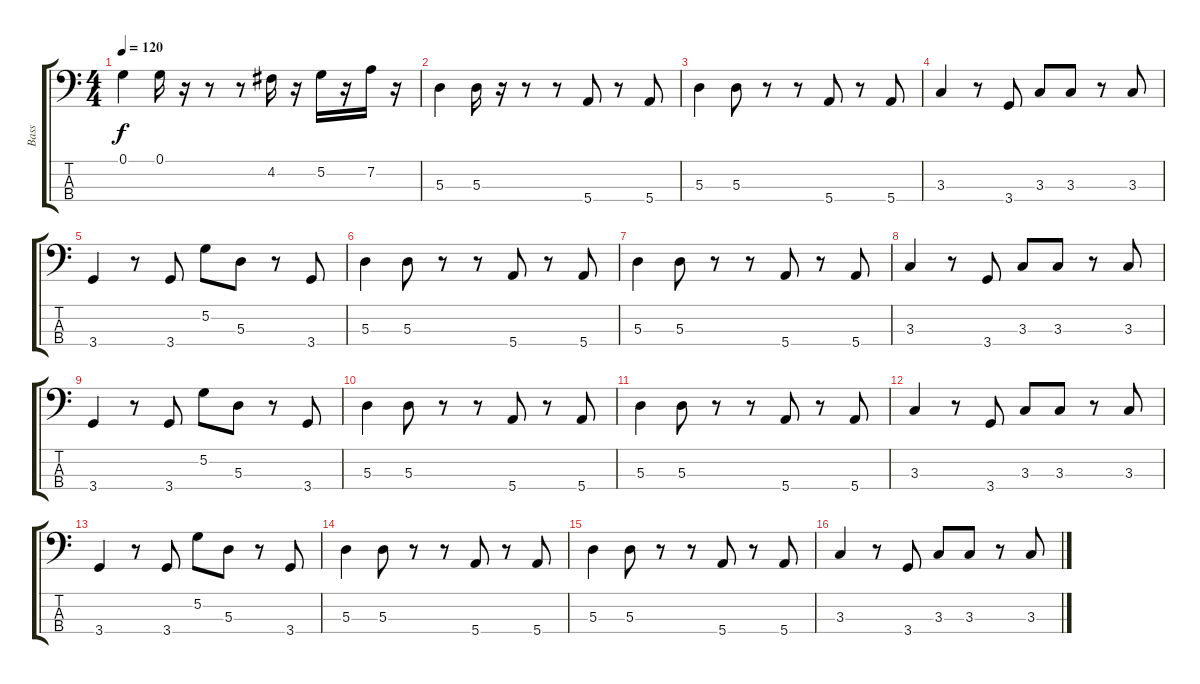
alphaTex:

\track ("Bass" "Bass") {instrument fretlessbass}
\staff {score tabs}
\tuning (G2 D2 A1 E1) {hide}
\ts (4 4)
\tempo 120
\clef f4
\ks c
0.1.4{dy f} 0.1.16 r.16 r.8 r.8 4.2.16 r.16 5.2.16 r.16 7.2.16 r.16 |
5.3.4 5.3.16 r.16 r.8 r.8 5.4.8 r.8 5.4.8 |
5.3.4 5.3.8 r.8 r.8 5.4.8 r.8 5.4.8 |
3.3.4 r.8 3.4.8 3.3.8 3.3.8 r.8 3.3.8 |
3.4.4 r.8 3.4.8 5.2.8 5.3.8 r.8 3.4.8 |
5.3.4 5.3.8 r.8 r.8 5.4.8 r.8 5.4.8 |
5.3.4 5.3.8 r.8 r.8 5.4.8 r.8 5.4.8 |
3.3.4 r.8 3.4.8 3.3.8 3.3.8 r.8 3.3.8 |
3.4.4 r.8 3.4.8 5.2.8 5.3.8 r.8 3.4.8 |
5.3.4 5.3.8 r.8 r.8 5.4.8 r.8 5.4.8 |
5.3.4 5.3.8 r.8 r.8 5.4.8 r.8 5.4.8 |
3.3.4 r.8 3.4.8 3.3.8 3.3.8 r.8 3.3.8 |
3.4.4 r.8 3.4.8 5.2.8 5.3.8 r.8 3.4.8 |
5.3.4 5.3.8 r.8 r.8 5.4.8 r.8 5.4.8 |
5.3.4 5.3.8 r.8 r.8 5.4.8 r.8 5.4.8 |
3.3.4 r.8 3.4.8 3.3.8 3.3.8 r.8 3.3.8
